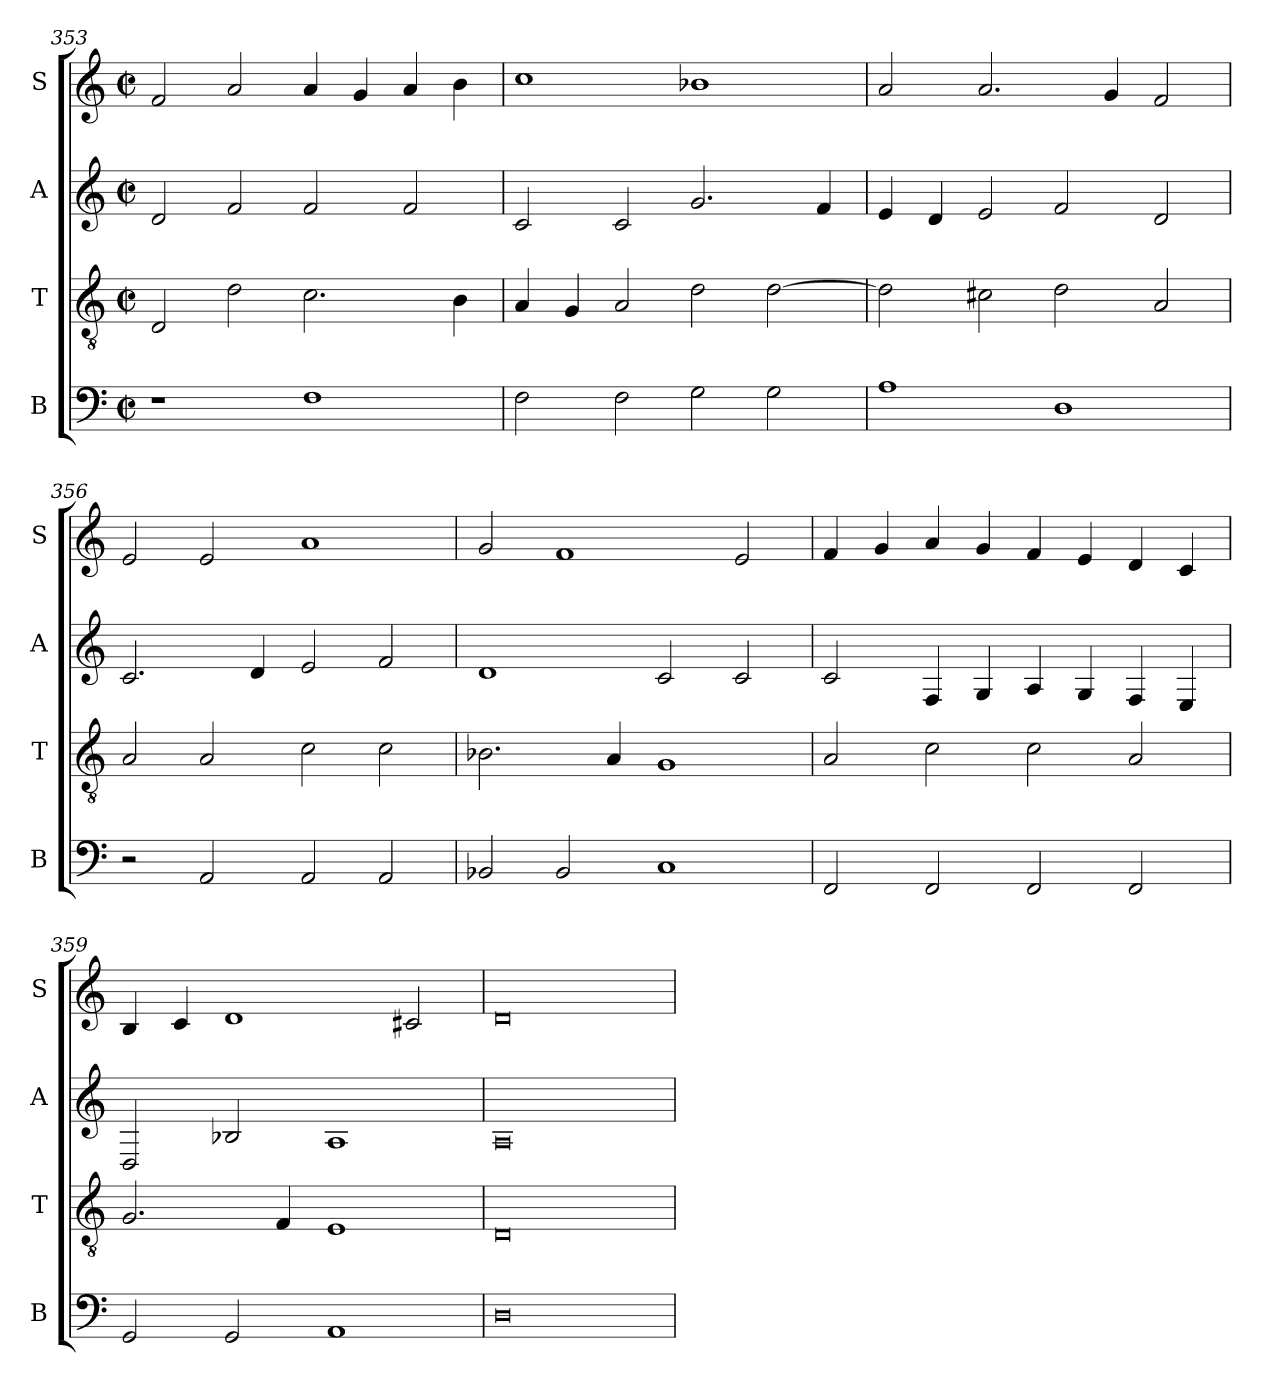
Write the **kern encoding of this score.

**kern	**kern	**kern	**kern
*part4	*part3	*part2	*part1
*staff4	*staff3	*staff2	*staff1
*I"B	*I"T	*I"A	*I"S
*I'B	*I'T	*I'A	*I'S
*clefF4	*clefGv2	*clefG2	*clefG2
*k[]	*k[]	*k[]	*k[]
*C:	*C:	*C:	*C:
*M2/2	*M2/2	*M2/2	*M2/2
*met(c|)	*met(c|)	*met(c|)	*met(c|)
=353	=353	=353	=353
1r	2D/	2d/	2f/
.	2d\	2f/	2a/
1F	2.c\	2f/	4a/
.	.	.	4g/
.	.	2f/	4a/
.	4B\	.	4b\
=354	=354	=354	=354
2F\	4A/	2c/	1cc
.	4G/	.	.
2F\	2A/	2c/	.
2G\	2d\	2.g/	1b-X
2G\	[<2d\	.	.
.	.	4f/	.
!!LO:LB:g=z
=355	=355	=355	=355
1A	2d\]	4e/	2a/
.	.	4d/	.
.	2c#\	2e/	2.a/
1D	2d\	2f/	.
.	.	.	4g/
.	2A/	2d/	2f/
=356	=356	=356	=356
2r	2A/	2.c/	2e/
2AA/	2A/	.	2e/
.	.	4d/	.
2AA/	2c\	2e/	1a
2AA/	2c\	2f/	.
=357	=357	=357	=357
2BB-X/	2.B-X\	1d	2g/
2BB-/	.	.	1f
.	4A/	.	.
1C	1G	2c/	.
.	.	2c/	2e/
=358	=358	=358	=358
2FF/	2A/	2c/	4f/
.	.	.	4g/
2FF/	2c\	4F/	4a/
.	.	4G/	4g/
2FF/	2c\	4A/	4f/
.	.	4G/	4e/
2FF/	2A/	4F/	4d/
.	.	4E/	4c/
=359	=359	=359	=359
2GG/	2.G/	2D/	4B/
.	.	.	4c/
2GG/	.	2B-X/	1d
.	4F/	.	.
1AA	1E	1A	.
.	.	.	2c#/
=360	=360	=360	=360
0D	0D	0A	0d
=!	=!	=!	=!
*-	*-	*-	*-
